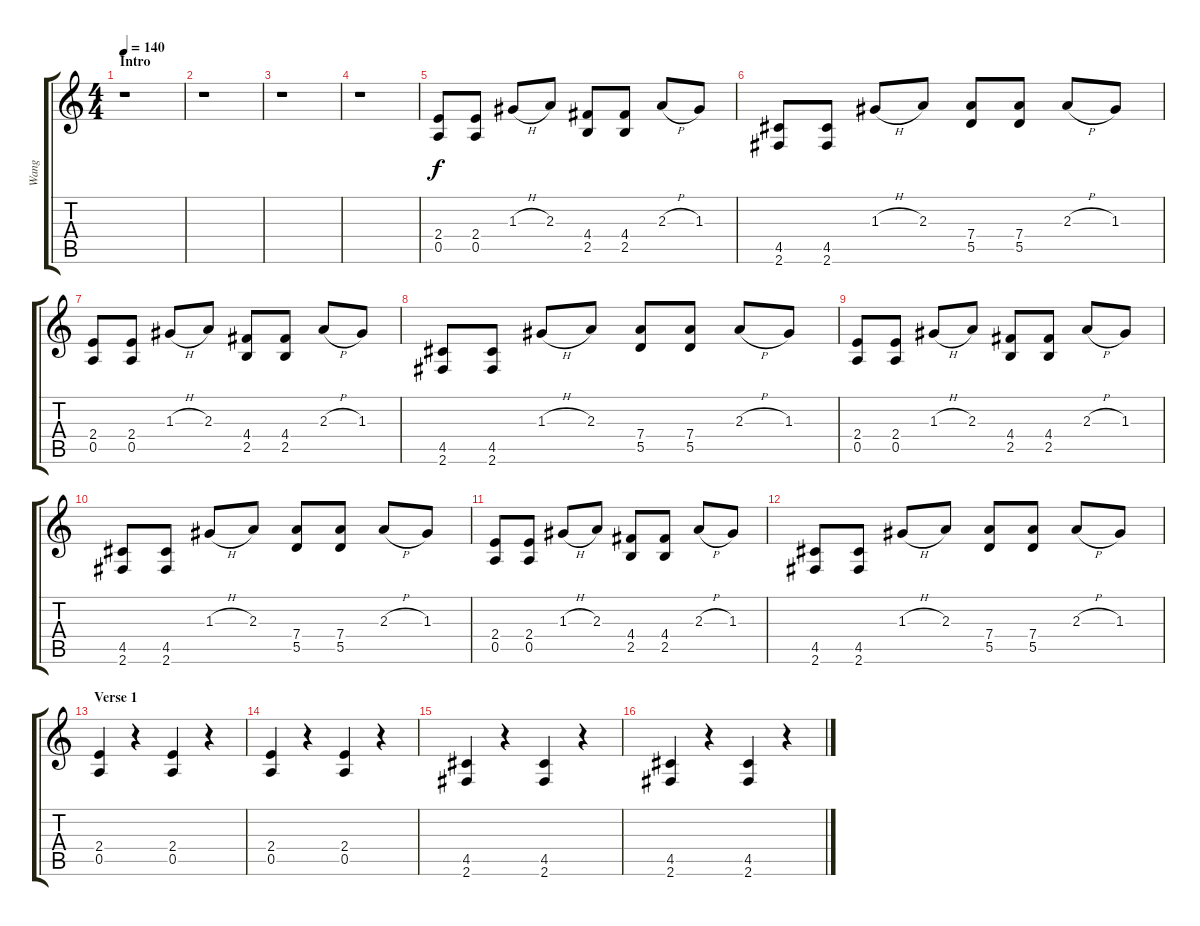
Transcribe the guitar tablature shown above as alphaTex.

\track ("Wang" "Wang") {instrument distortionguitar}
\staff {score tabs}
\tuning (E4 B3 G3 D3 A2 E2) {hide}
\ts (4 4)
\section ("" "Intro")
\tempo 140
\clef g2
\ks c
r.1{dy f instrument distortionguitar} |
r.1 |
r.1 |
r.1 |
(2.4 0.5).8 (2.4 0.5).8 1.3{h}.8 2.3.8 (4.4 2.5).8 (4.4 2.5).8 2.3{h}.8 1.3.8 |
(4.5 2.6).8 (4.5 2.6).8 1.3{h}.8 2.3.8 (7.4 5.5).8 (7.4 5.5).8 2.3{h}.8 1.3.8 |
(2.4 0.5).8 (2.4 0.5).8 1.3{h}.8 2.3.8 (4.4 2.5).8 (4.4 2.5).8 2.3{h}.8 1.3.8 |
(4.5 2.6).8 (4.5 2.6).8 1.3{h}.8 2.3.8 (7.4 5.5).8 (7.4 5.5).8 2.3{h}.8 1.3.8 |
(2.4 0.5).8 (2.4 0.5).8 1.3{h}.8 2.3.8 (4.4 2.5).8 (4.4 2.5).8 2.3{h}.8 1.3.8 |
(4.5 2.6).8 (4.5 2.6).8 1.3{h}.8 2.3.8 (7.4 5.5).8 (7.4 5.5).8 2.3{h}.8 1.3.8 |
(2.4 0.5).8 (2.4 0.5).8 1.3{h}.8 2.3.8 (4.4 2.5).8 (4.4 2.5).8 2.3{h}.8 1.3.8 |
(4.5 2.6).8 (4.5 2.6).8 1.3{h}.8 2.3.8 (7.4 5.5).8 (7.4 5.5).8 2.3{h}.8 1.3.8 |
\section ("" "Verse 1")
(2.4 0.5).4 r.4 (2.4 0.5).4 r.4 |
(2.4 0.5).4 r.4 (2.4 0.5).4 r.4 |
(4.5 2.6).4 r.4 (4.5 2.6).4 r.4 |
(4.5 2.6).4 r.4 (4.5 2.6).4 r.4
